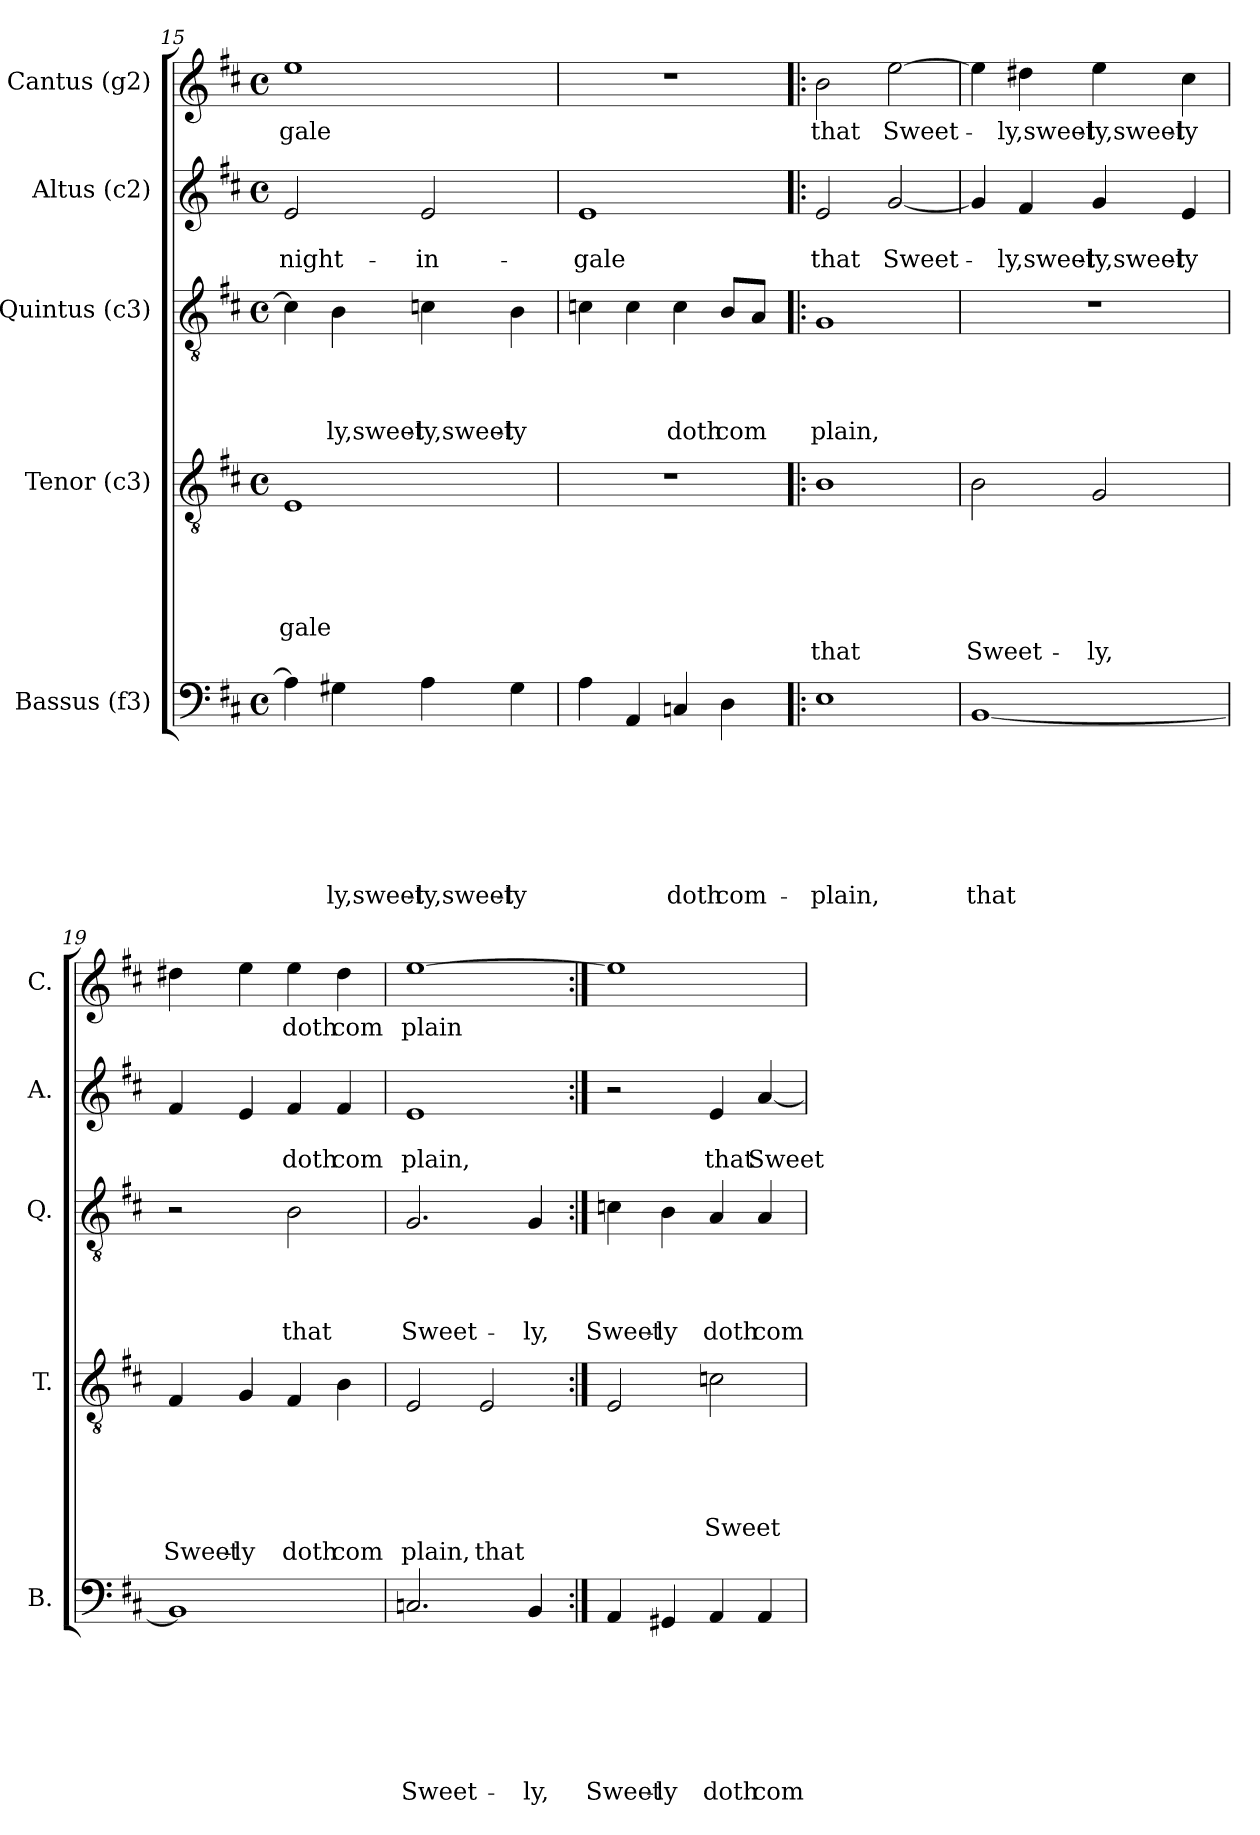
**kern	**text	**text	**text	**text	**text	**text	**text	**kern	**text	**text	**text	**text	**text	**text	**kern	**text	**text	**text	**text	**kern	**text	**text	**kern	**text
*part5	*part5	*part5	*part5	*part5	*part5	*part5	*part5	*part4	*part4	*part4	*part4	*part4	*part4	*part4	*part3	*part3	*part3	*part3	*part3	*part2	*part2	*part2	*part1	*part1
*staff5	*staff5	*staff5	*staff5	*staff5	*staff5	*staff5	*staff5	*staff4	*staff4	*staff4	*staff4	*staff4	*staff4	*staff4	*staff3	*staff3	*staff3	*staff3	*staff3	*staff2	*staff2	*staff2	*staff1	*staff1
*I"Bassus (f3)	*	*	*	*	*	*	*	*I"Tenor (c3)	*	*	*	*	*	*	*I"Quintus (c3)	*	*	*	*	*I"Altus (c2)	*	*	*I"Cantus (g2)	*
*I'B.	*	*	*	*	*	*	*	*I'T.	*	*	*	*	*	*	*I'Q.	*	*	*	*	*I'A.	*	*	*I'C.	*
*clefF4	*	*	*	*	*	*	*	*clefGv2	*	*	*	*	*	*	*clefGv2	*	*	*	*	*clefG2	*	*	*clefG2	*
*k[f#c#]	*	*	*	*	*	*	*	*k[f#c#]	*	*	*	*	*	*	*k[f#c#]	*	*	*	*	*k[f#c#]	*	*	*k[f#c#]	*
*D:	*	*	*	*	*	*	*	*D:	*	*	*	*	*	*	*D:	*	*	*	*	*D:	*	*	*D:	*
*M4/4	*	*	*	*	*	*	*	*M4/4	*	*	*	*	*	*	*M4/4	*	*	*	*	*M4/4	*	*	*M4/4	*
*met(c)	*	*	*	*	*	*	*	*met(c)	*	*	*	*	*	*	*met(c)	*	*	*	*	*met(c)	*	*	*met(c)	*
=15	=15	=15	=15	=15	=15	=15	=15	=15	=15	=15	=15	=15	=15	=15	=15	=15	=15	=15	=15	=15	=15	=15	=15	=15
!	!	!	!	!	!	!	!	!	!	!	!	!	!LO:LY:b	!	!	!	!	!	!	!	!	!LO:LY:b	!	!LO:LY:b
4A\]	.	.	.	.	.	.	.	1E	.	.	.	.	-gale	.	4c\]	.	.	.	.	2e/	.	night-	1ee	-gale
!	!	!	!	!	!	!	!LO:LY:b	!	!	!	!	!	!	!	!	!	!	!	!LO:LY:b	!	!	!	!	!
4G#X\	.	.	.	.	.	.	-ly,sweet-	.	.	.	.	.	.	.	4B\	.	.	.	-ly,sweet-	.	.	.	.	.
!	!	!	!	!	!	!	!LO:LY:b	!	!	!	!	!	!	!	!	!	!	!	!LO:LY:b	!	!	!LO:LY:b	!	!
4A\	.	.	.	.	.	.	-ly,sweet-	.	.	.	.	.	.	.	4cn\	.	.	.	-ly,sweet-	2e/	.	-in-	.	.
!	!	!	!	!	!	!	!LO:LY:b	!	!	!	!	!	!	!	!	!	!	!	!LO:LY:b	!	!	!	!	!
4G#\	.	.	.	.	.	.	-ly	.	.	.	.	.	.	.	4B\	.	.	.	-ly	.	.	.	.	.
=16	=16	=16	=16	=16	=16	=16	=16	=16	=16	=16	=16	=16	=16	=16	=16	=16	=16	=16	=16	=16	=16	=16	=16	=16
!	!	!	!	!	!	!	!	!	!	!	!	!	!	!	!	!	!	!	!	!	!	!LO:LY:b	!	!
4A\	.	.	.	.	.	.	.	1r	.	.	.	.	.	.	4cn\	.	.	.	.	1e	.	-gale	1r	.
4AA/	.	.	.	.	.	.	.	.	.	.	.	.	.	.	4c\	.	.	.	.	.	.	.	.	.
!	!	!	!	!	!	!	!LO:LY:b	!	!	!	!	!	!	!	!	!	!	!	!LO:LY:b	!	!	!	!	!
4Cn/	.	.	.	.	.	.	doth	.	.	.	.	.	.	.	4c\	.	.	.	doth	.	.	.	.	.
!	!	!	!	!	!	!	!LO:LY:b	!	!	!	!	!	!	!	!	!	!	!	!LO:LY:b	!	!	!	!	!
4D\	.	.	.	.	.	.	com-	.	.	.	.	.	.	.	8B/L	.	.	.	com	.	.	.	.	.
.	.	.	.	.	.	.	.	.	.	.	.	.	.	.	8A/J	.	.	.	.	.	.	.	.	.
=17!|:	=17!|:	=17!|:	=17!|:	=17!|:	=17!|:	=17!|:	=17!|:	=17!|:	=17!|:	=17!|:	=17!|:	=17!|:	=17!|:	=17!|:	=17!|:	=17!|:	=17!|:	=17!|:	=17!|:	=17!|:	=17!|:	=17!|:	=17!|:	=17!|:
!	!	!	!	!	!	!	!LO:LY:b	!	!	!	!	!	!	!LO:LY:b	!	!	!	!	!LO:LY:b	!	!	!LO:LY:b	!	!LO:LY:b
1E	.	.	.	.	.	.	-plain,	1B	.	.	.	.	.	that	1G	.	.	.	plain,	2e/	.	that	2b\	that
!	!	!	!	!	!	!	!	!	!	!	!	!	!	!	!	!	!	!	!	!	!	!LO:LY:b	!	!LO:LY:b
.	.	.	.	.	.	.	.	.	.	.	.	.	.	.	.	.	.	.	.	[<2g/	.	Sweet-	[>2ee\	Sweet-
=18	=18	=18	=18	=18	=18	=18	=18	=18	=18	=18	=18	=18	=18	=18	=18	=18	=18	=18	=18	=18	=18	=18	=18	=18
!	!	!	!	!	!	!	!LO:LY:b	!	!	!	!	!	!	!LO:LY:b	!	!	!	!	!	!	!	!	!	!
[<1BB	.	.	.	.	.	.	that	2B\	.	.	.	.	.	Sweet-	1r	.	.	.	.	4g/]	.	.	4ee\]	.
!	!	!	!	!	!	!	!	!	!	!	!	!	!	!	!	!	!	!	!	!	!	!LO:LY:b	!	!LO:LY:b
.	.	.	.	.	.	.	.	.	.	.	.	.	.	.	.	.	.	.	.	4f#/	.	-ly,sweet-	4dd#X\	-ly,sweet-
!	!	!	!	!	!	!	!	!	!	!	!	!	!	!LO:LY:b	!	!	!	!	!	!	!	!LO:LY:b	!	!LO:LY:b
.	.	.	.	.	.	.	.	2G/	.	.	.	.	.	-ly,	.	.	.	.	.	4g/	.	-ly,sweet-	4ee\	-ly,sweet-
!	!	!	!	!	!	!	!	!	!	!	!	!	!	!	!	!	!	!	!	!	!	!LO:LY:b	!	!LO:LY:b
.	.	.	.	.	.	.	.	.	.	.	.	.	.	.	.	.	.	.	.	4e/	.	-ly	4cc#\	-ly
=19	=19	=19	=19	=19	=19	=19	=19	=19	=19	=19	=19	=19	=19	=19	=19	=19	=19	=19	=19	=19	=19	=19	=19	=19
!	!	!	!	!	!	!	!	!	!	!	!	!	!	!LO:LY:b	!	!	!	!	!	!	!	!	!	!
1BB]	.	.	.	.	.	.	.	4F#/	.	.	.	.	.	Sweet-	2r	.	.	.	.	4f#/	.	.	4dd#X\	.
!	!	!	!	!	!	!	!	!	!	!	!	!	!	!LO:LY:b:rj	!	!	!	!	!	!	!	!	!	!
.	.	.	.	.	.	.	.	4G/	.	.	.	.	.	-ly	.	.	.	.	.	4e/	.	.	4ee\	.
!	!	!	!	!	!	!	!	!	!	!	!	!	!	!LO:LY:b	!	!	!	!	!LO:LY:b	!	!	!LO:LY:b	!	!LO:LY:b
.	.	.	.	.	.	.	.	4F#/	.	.	.	.	.	doth	2B\	.	.	.	that	4f#/	.	doth	4ee\	doth
!	!	!	!	!	!	!	!	!	!	!	!	!	!	!LO:LY:b	!	!	!	!	!	!	!	!LO:LY:b	!	!LO:LY:b
.	.	.	.	.	.	.	.	4B\	.	.	.	.	.	com	.	.	.	.	.	4f#/	.	com	4dd#\	com
=20	=20	=20	=20	=20	=20	=20	=20	=20	=20	=20	=20	=20	=20	=20	=20	=20	=20	=20	=20	=20	=20	=20	=20	=20
!	!	!	!	!	!	!	!LO:LY:b	!	!	!	!	!	!	!LO:LY:b	!	!	!	!	!LO:LY:b	!	!	!LO:LY:b	!	!LO:LY:b
2.Cn/	.	.	.	.	.	.	Sweet-	2E/	.	.	.	.	.	plain,	2.G/	.	.	.	Sweet-	1e	.	plain,	[>1ee	plain
!	!	!	!	!	!	!	!	!	!	!	!	!	!	!LO:LY:b	!	!	!	!	!	!	!	!	!	!
.	.	.	.	.	.	.	.	2E/	.	.	.	.	.	that	.	.	.	.	.	.	.	.	.	.
!	!	!	!	!	!	!	!LO:LY:b	!	!	!	!	!	!	!	!	!	!	!	!LO:LY:b	!	!	!	!	!
4BB/	.	.	.	.	.	.	-ly,	.	.	.	.	.	.	.	4G/	.	.	.	-ly,	.	.	.	.	.
!!LO:PB:g=z
=21:|!	=21:|!	=21:|!	=21:|!	=21:|!	=21:|!	=21:|!	=21:|!	=21:|!	=21:|!	=21:|!	=21:|!	=21:|!	=21:|!	=21:|!	=21:|!	=21:|!	=21:|!	=21:|!	=21:|!	=21:|!	=21:|!	=21:|!	=21:|!	=21:|!
!	!	!	!	!	!	!	!LO:LY:b	!	!	!	!	!	!	!	!	!	!	!	!LO:LY:b	!	!	!	!	!
4AA/	.	.	.	.	.	.	Sweet-	2E/	.	.	.	.	.	.	4cn\	.	.	.	Sweet-	2r	.	.	1ee]	.
!	!	!	!	!	!	!	!LO:LY:b:rj	!	!	!	!	!	!	!	!	!	!	!	!LO:LY:b:rj	!	!	!	!	!
4GG#X/	.	.	.	.	.	.	-ly	.	.	.	.	.	.	.	4B\	.	.	.	-ly	.	.	.	.	.
!	!	!	!	!	!	!	!LO:LY:b	!	!	!	!	!	!LO:LY:b	!	!	!	!	!	!LO:LY:b	!	!	!LO:LY:b	!	!
4AA/	.	.	.	.	.	.	doth	2cn\	.	.	.	.	Sweet-	.	4A/	.	.	.	doth	4e/	.	that	.	.
!	!	!	!	!	!	!	!LO:LY:b	!	!	!	!	!	!	!	!	!	!	!	!LO:LY:b	!	!	!LO:LY:b	!	!
4AA/	.	.	.	.	.	.	com-	.	.	.	.	.	.	.	4A/	.	.	.	com-	[<4a/	.	Sweet-	.	.
=	=	=	=	=	=	=	=	=	=	=	=	=	=	=	=	=	=	=	=	=	=	=	=	=
*-	*-	*-	*-	*-	*-	*-	*-	*-	*-	*-	*-	*-	*-	*-	*-	*-	*-	*-	*-	*-	*-	*-	*-	*-
